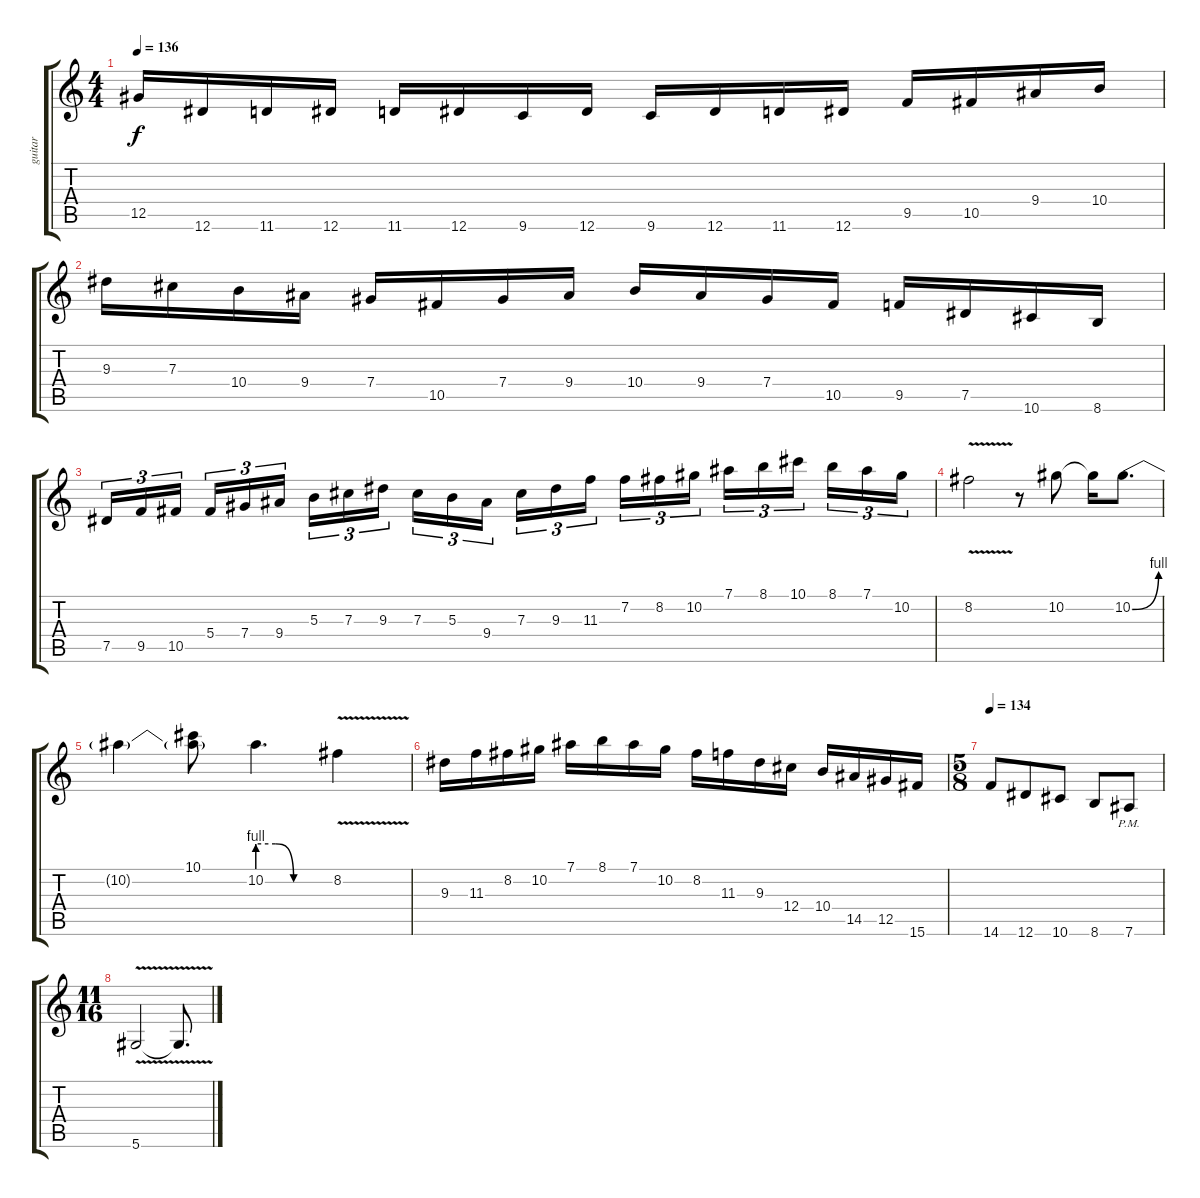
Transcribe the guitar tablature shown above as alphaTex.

\track ("guitar" "guitar") {instrument distortionguitar}
\staff {score tabs}
\tuning (Eb4 Bb3 Gb3 Db3 Ab2 Eb2) {hide}
\ts (4 4)
\tempo 136
\clef g2
\ks c
12.5.16{dy f} 12.6.16 11.6.16 12.6.16 11.6.16 12.6.16 9.6.16 12.6.16 9.6.16 12.6.16 11.6.16 12.6.16 9.5.16 10.5.16 9.4.16 10.4.16 |
9.3.16 7.3.16 10.4.16 9.4.16 7.4.16 10.5.16 7.4.16 9.4.16 10.4.16 9.4.16 7.4.16 10.5.16 9.5.16 7.5.16 10.6.16 8.6.16 |
7.5.16{tu (3 2)} 9.5.16{tu (3 2)} 10.5.16{tu (3 2) beam splitsecondary} 5.4.16{tu (3 2)} 7.4.16{tu (3 2)} 9.4.16{tu (3 2)} 5.3.16{tu (3 2)} 7.3.16{tu (3 2)} 9.3.16{tu (3 2) beam splitsecondary} 7.3.16{tu (3 2)} 5.3.16{tu (3 2)} 9.4.16{tu (3 2)} 7.3.16{tu (3 2)} 9.3.16{tu (3 2)} 11.3.16{tu (3 2) beam splitsecondary} 7.2.16{tu (3 2)} 8.2.16{tu (3 2)} 10.2.16{tu (3 2)} 7.1.16{tu (3 2)} 8.1.16{tu (3 2)} 10.1.16{tu (3 2) beam splitsecondary} 8.1.16{tu (3 2)} 7.1.16{tu (3 2)} 10.2.16{tu (3 2)} |
8.2{v}.2 r.8 10.2.8 10.2{t}.16 10.2{be (bend 0 0 60 4)}.8{d} |
10.2{t}.4 (10.1 10.2{t}).8 10.2{be (custom 0 4 15 4 30 0 60 0)}.4{d} 8.2{v}.4 |
9.3.16 11.3.16 8.2.16 10.2.16 7.1.16 8.1.16 7.1.16 10.2.16 8.2.16 11.3.16 9.3.16 12.4.16 10.4.16 14.5.16 12.5.16 15.6.16 |
\ts (5 8)
\tempo 134
14.6.8 12.6.8 10.6.8 8.6.8 7.6{pm}.8 |
\ts (11 16)
5.6{v}.2 5.6{t}.8{d}
